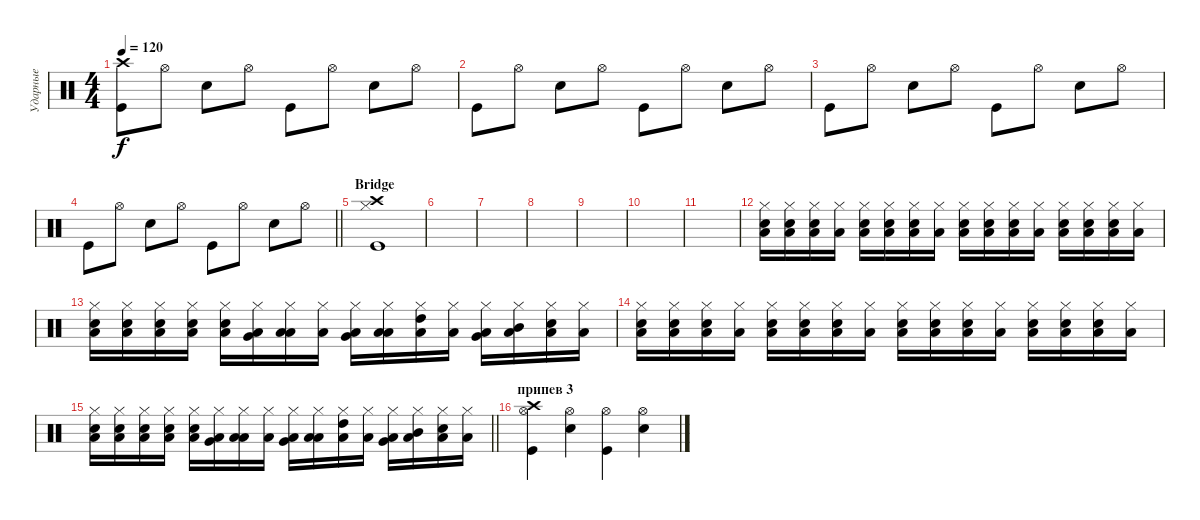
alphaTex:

\track ("Ударные" "Ударные") {instrument percussion}
\staff {score}
\articulation defaults
\ts (4 4)
\tempo 120
\clef neutral
\ks c
("Crash high (hit)" "Kick (hit)").8{dy f} "Hi-Hat (open)".8 "Electric Snare (hit)".8 "Hi-Hat (open)".8 "Kick (hit)".8 "Hi-Hat (open)".8 "Electric Snare (hit)".8 "Hi-Hat (open)".8 |
"Kick (hit)".8 "Hi-Hat (open)".8 "Electric Snare (hit)".8 "Hi-Hat (open)".8 "Kick (hit)".8 "Hi-Hat (open)".8 "Electric Snare (hit)".8 "Hi-Hat (open)".8 |
"Kick (hit)".8 "Hi-Hat (open)".8 "Electric Snare (hit)".8 "Hi-Hat (open)".8 "Kick (hit)".8 "Hi-Hat (open)".8 "Electric Snare (hit)".8 "Hi-Hat (open)".8 |
\barLineRight lightlight "Kick (hit)".8 "Hi-Hat (open)".8 "Electric Snare (hit)".8 "Hi-Hat (open)".8 "Kick (hit)".8 "Hi-Hat (open)".8 "Electric Snare (hit)".8 "Hi-Hat (open)".8
|
\section ("" "Bridge")
("Hi-Hat (closed)" "Crash high (hit)" "Kick (hit)").1 |
|
|
|
|
|
|
("Hi-Hat (closed)" "Electric Snare (hit)" "Low Floor Tom (hit)").16 ("Hi-Hat (closed)" "Electric Snare (hit)" "Low Floor Tom (hit)").16 ("Hi-Hat (closed)" "Electric Snare (hit)" "Low Floor Tom (hit)").16 ("Hi-Hat (closed)" "Low Floor Tom (hit)").16 ("Hi-Hat (closed)" "Electric Snare (hit)" "Low Floor Tom (hit)").16 ("Hi-Hat (closed)" "Electric Snare (hit)" "Low Floor Tom (hit)").16 ("Hi-Hat (closed)" "Electric Snare (hit)" "Low Floor Tom (hit)").16 ("Hi-Hat (closed)" "Low Floor Tom (hit)").16 ("Hi-Hat (closed)" "Electric Snare (hit)" "Low Floor Tom (hit)").16 ("Hi-Hat (closed)" "Electric Snare (hit)" "Low Floor Tom (hit)").16 ("Hi-Hat (closed)" "Electric Snare (hit)" "Low Floor Tom (hit)").16 ("Hi-Hat (closed)" "Low Floor Tom (hit)").16 ("Hi-Hat (closed)" "Electric Snare (hit)" "Low Floor Tom (hit)").16 ("Hi-Hat (closed)" "Electric Snare (hit)" "Low Floor Tom (hit)").16 ("Hi-Hat (closed)" "Electric Snare (hit)" "Low Floor Tom (hit)").16 ("Hi-Hat (closed)" "Low Floor Tom (hit)").16 |
("Hi-Hat (closed)" "Electric Snare (hit)" "Low Floor Tom (hit)").16 ("Hi-Hat (closed)" "Electric Snare (hit)" "Low Floor Tom (hit)").16 ("Hi-Hat (closed)" "Electric Snare (hit)" "Low Floor Tom (hit)").16 ("Hi-Hat (closed)" "Electric Snare (hit)" "Low Floor Tom (hit)").16 ("Hi-Hat (closed)" "Electric Snare (hit)" "Low Floor Tom (hit)").16 ("Hi-Hat (closed)" "Very Low Tom (hit)" "Low Floor Tom (hit)").16 ("Hi-Hat (closed)" "Low Tom (hit)" "Low Floor Tom (hit)").16 ("Hi-Hat (closed)" "Low Floor Tom (hit)").16 ("Hi-Hat (closed)" "Very Low Tom (hit)" "Low Floor Tom (hit)").16 ("Hi-Hat (closed)" "Low Tom (hit)" "Low Floor Tom (hit)").16 ("Hi-Hat (closed)" "High Tom (hit)" "Low Floor Tom (hit)").16 ("Hi-Hat (closed)" "Low Floor Tom (hit)").16 ("Hi-Hat (closed)" "Very Low Tom (hit)" "Low Floor Tom (hit)").16 ("Hi-Hat (closed)" "Mid Tom (hit)" "Low Floor Tom (hit)").16 ("Hi-Hat (closed)" "Electric Snare (hit)" "Low Floor Tom (hit)").16 ("Hi-Hat (closed)" "Low Floor Tom (hit)").16 |
("Hi-Hat (closed)" "Electric Snare (hit)" "Low Floor Tom (hit)").16 ("Hi-Hat (closed)" "Electric Snare (hit)" "Low Floor Tom (hit)").16 ("Hi-Hat (closed)" "Electric Snare (hit)" "Low Floor Tom (hit)").16 ("Hi-Hat (closed)" "Low Floor Tom (hit)").16 ("Hi-Hat (closed)" "Electric Snare (hit)" "Low Floor Tom (hit)").16 ("Hi-Hat (closed)" "Electric Snare (hit)" "Low Floor Tom (hit)").16 ("Hi-Hat (closed)" "Electric Snare (hit)" "Low Floor Tom (hit)").16 ("Hi-Hat (closed)" "Low Floor Tom (hit)").16 ("Hi-Hat (closed)" "Electric Snare (hit)" "Low Floor Tom (hit)").16 ("Hi-Hat (closed)" "Electric Snare (hit)" "Low Floor Tom (hit)").16 ("Hi-Hat (closed)" "Electric Snare (hit)" "Low Floor Tom (hit)").16 ("Hi-Hat (closed)" "Low Floor Tom (hit)").16 ("Hi-Hat (closed)" "Electric Snare (hit)" "Low Floor Tom (hit)").16 ("Hi-Hat (closed)" "Electric Snare (hit)" "Low Floor Tom (hit)").16 ("Hi-Hat (closed)" "Electric Snare (hit)" "Low Floor Tom (hit)").16 ("Hi-Hat (closed)" "Low Floor Tom (hit)").16 |
\barLineRight lightlight
("Hi-Hat (closed)" "Electric Snare (hit)" "Low Floor Tom (hit)").16 ("Hi-Hat (closed)" "Electric Snare (hit)" "Low Floor Tom (hit)").16 ("Hi-Hat (closed)" "Electric Snare (hit)" "Low Floor Tom (hit)").16 ("Hi-Hat (closed)" "Electric Snare (hit)" "Low Floor Tom (hit)").16 ("Hi-Hat (closed)" "Electric Snare (hit)" "Low Floor Tom (hit)").16 ("Hi-Hat (closed)" "Very Low Tom (hit)" "Low Floor Tom (hit)").16 ("Hi-Hat (closed)" "Low Tom (hit)" "Low Floor Tom (hit)").16 ("Hi-Hat (closed)" "Low Floor Tom (hit)").16 ("Hi-Hat (closed)" "Very Low Tom (hit)" "Low Floor Tom (hit)").16 ("Hi-Hat (closed)" "Low Tom (hit)" "Low Floor Tom (hit)").16 ("Hi-Hat (closed)" "High Tom (hit)" "Low Floor Tom (hit)").16 ("Hi-Hat (closed)" "Low Floor Tom (hit)").16 ("Hi-Hat (closed)" "Very Low Tom (hit)" "Low Floor Tom (hit)").16 ("Hi-Hat (closed)" "Mid Tom (hit)" "Low Floor Tom (hit)").16 ("Hi-Hat (closed)" "Electric Snare (hit)" "Low Floor Tom (hit)").16 ("Hi-Hat (closed)" "Low Floor Tom (hit)").16 |
\section ("" "припев 3")
("Hi-Hat (open)" "Crash high (hit)" "Kick (hit)").4 ("Hi-Hat (open)" "Electric Snare (hit)").4 ("Hi-Hat (open)" "Kick (hit)").4 ("Hi-Hat (open)" "Electric Snare (hit)").4
